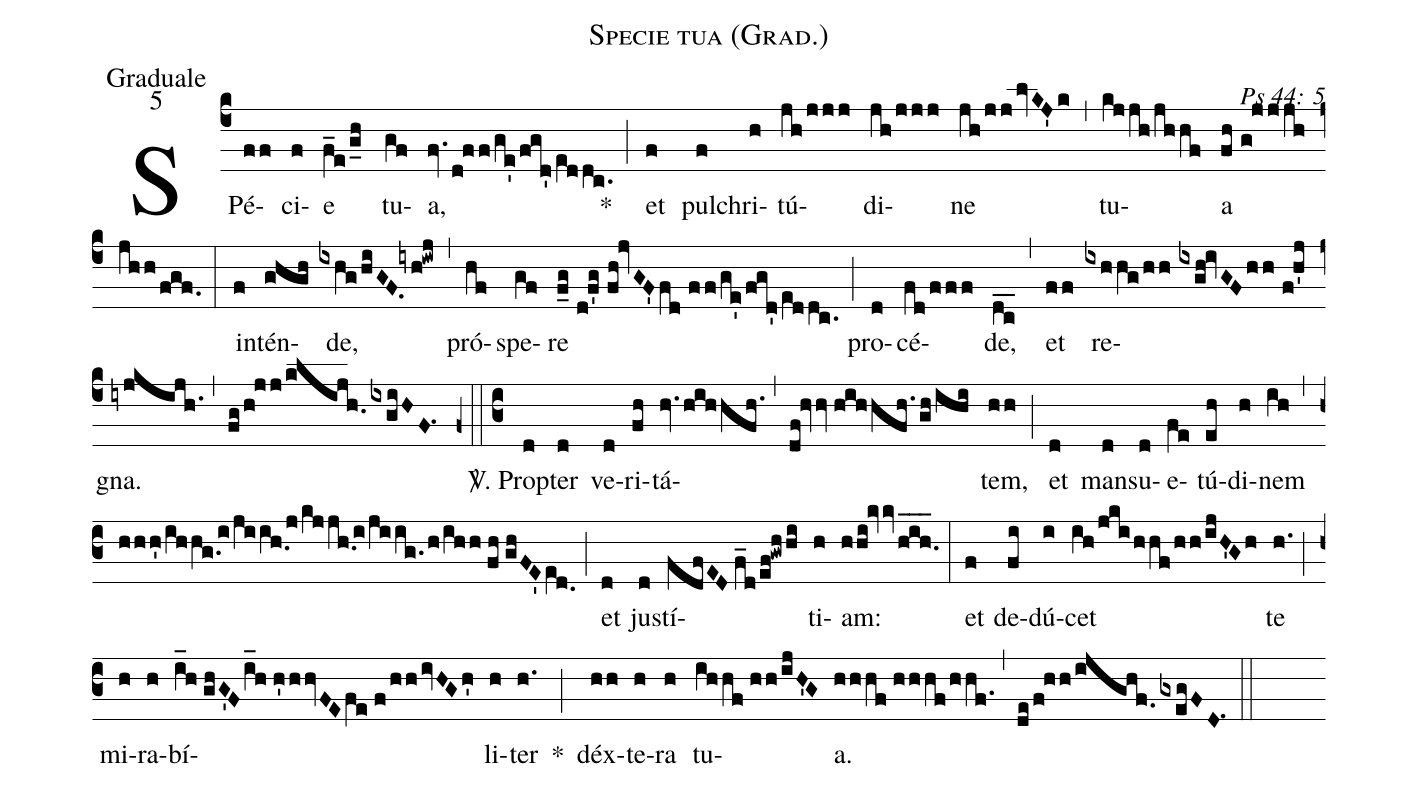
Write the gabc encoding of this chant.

name: Specie tua (Grad.);
office-part: Graduale;
mode: 5;
commentary: Ps 44: 5;
%%
(c4) SPé(ff)ci(f)e(f_e/g_h) tu(gf)a,(fv.d!ff/ge'/fgd'/e[ll:1]ddc.) *(;) et(f) pul(f)chri(h)tú(jh/jjj)di(jh/jjj)ne(jh/jjlvKJ'k) (,) tu(kjjh/jhhf)a(fh//g!jjjh/jhh/fgf.) (:)
in(f)tén(ghgh)de,(ixhg/hiGF./[-1]iyh!iwj) (,) pró(hf)spe(gf)re(f_g//d!f'g//fh!jvGF'fd//ff/ge'/fgd'/e[ll:1]ddc.) (;) pro(d)cé(fd/fff)de,(dc__) (,) et(ff) re(ixhhg/hh//ixgh!ivGFhh//f!h'j)gna.(iyjkijh.) (,) (fg/h!jj/klijh.0ixgiHF.1) (z0::c3)
<sp>V/</sp>. Prop(d)ter(d) ve(d)ri(fh)tá(hv.hihhfh.)(,)(df!hvv//hihhfh./gh/ihi)tem,(hh) (;) et(d) man(d)su(d)e(fe)tú(eh)di(h)nem(ih) (,) (hhh'/ihhg./[-0.5]i/jiih.0/[-0.5]j/kjjh.0/[-0.5]i/jiig./h/ihh//fh//ghFE'e[ll:1]d.0) (;) et(d) jus(d)tí(fdfED//f_d/ef!gwhhi)ti(h)am:(hhi!kvvh_i_h._) (:)
et(f) de(fi)dú(i)cet(ih/jkihhf/hh/ijH'Gh) te(h.) (;) mi(h)ra(h)bí(i_h//ghG'Fi_h//h'hhvFEfe//f/hhivHGh')li(h)ter(h.) *(;) déx(hh)te(h)ra(h) tu(ihhf//hh/ijH'G)a.(hhhf//hhhf/hhf.) (,) (de/f!hh/ijghf.0gxegFD.1) (::)
